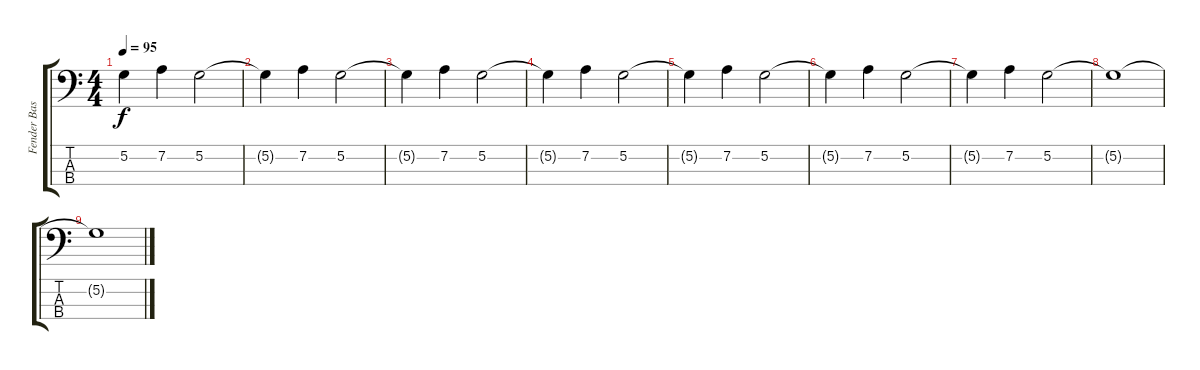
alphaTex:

\track ("Fender Bass Precision" "Fender Bas") {instrument electricbassfinger}
\staff {score tabs}
\tuning (G2 D2 A1 E1) {hide}
\ts (4 4)
\tempo 95
\clef f4
\ks c
5.2{t}.4{dy f} 7.2.4 5.2.2 |
5.2{t}.4 7.2.4 5.2.2 |
5.2{t}.4 7.2.4 5.2.2 |
5.2{t}.4 7.2.4 5.2.2 |
5.2{t}.4 7.2.4 5.2.2 |
5.2{t}.4 7.2.4 5.2.2 |
5.2{t}.4 7.2.4 5.2.2 |
5.2{t}.1 |
5.2{t}.1
